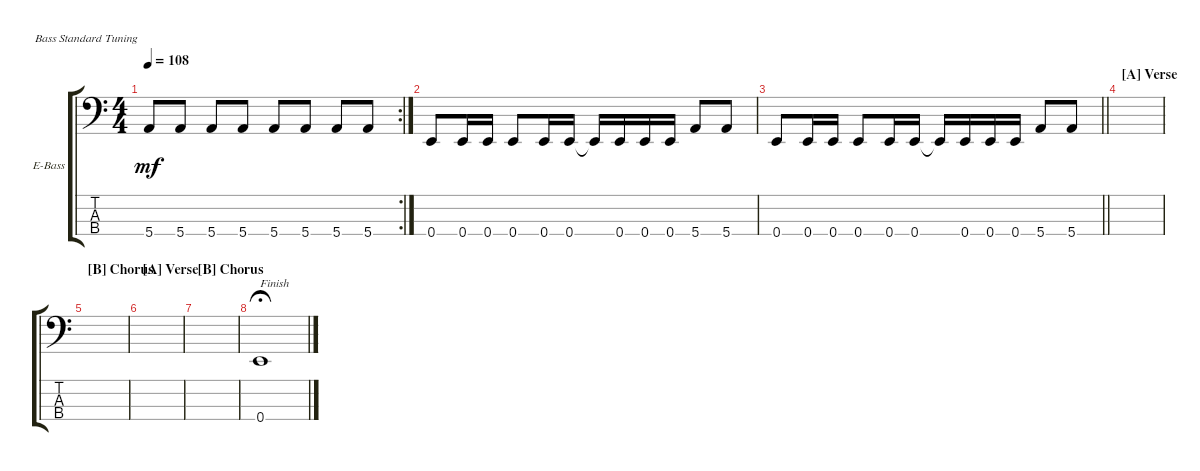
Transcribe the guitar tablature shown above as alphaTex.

\defaultSystemsLayout 4
\bracketExtendMode groupsimilarinstruments
\firstSystemTrackNameOrientation horizontal
\otherSystemsTrackNameOrientation horizontal
\track ("Electric Bass" "E-Bass") {instrument electricbassfinger}
\staff {score tabs}
\tuning (G2 D2 A1 E1)
\rc 2
\ts (4 4)
\tempo 108
\clef f4
\ks c
5.4.8{dy mf} 5.4.8 5.4.8 5.4.8 5.4.8 5.4.8 5.4.8 5.4.8 |
0.4.8 0.4.16 0.4.16 0.4.8 0.4.16 0.4.16 0.4{t}.16 0.4.16 0.4.16 0.4.16 5.4.8 5.4.8 |
\barLineRight lightlight
0.4.8 0.4.16 0.4.16 0.4.8 0.4.16 0.4.16 0.4{t}.16 0.4.16 0.4.16 0.4.16 5.4.8 5.4.8 |
\section ("A" "Verse")
|
\section ("B" "Chorus")
|
\section ("A" "Verse")
|
\section ("B" "Chorus")
|
0.4.1{txt "Finish" fermata (medium 0.5)}
